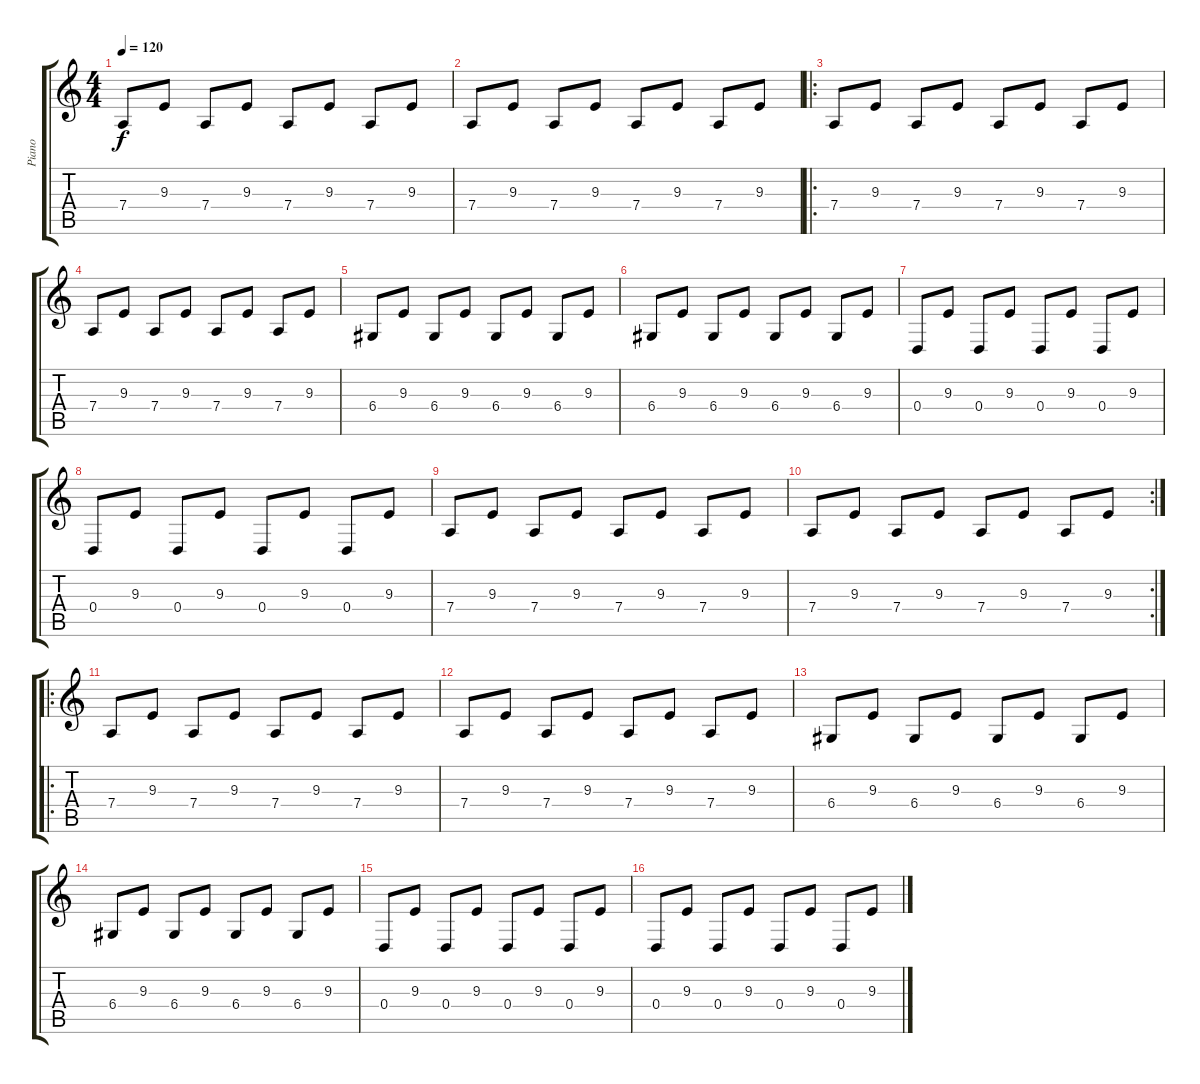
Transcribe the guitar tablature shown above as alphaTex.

\track ("Piano" "Piano") {instrument acousticgrandpiano}
\staff {score tabs}
\tuning (E4 B3 G3 D3 A2 E2) {hide}
\ts (4 4)
\tempo 120
\clef g2
\ks c
7.4.8{dy f} 9.3.8 7.4.8 9.3.8 7.4.8 9.3.8 7.4.8 9.3.8 |
7.4.8 9.3.8 7.4.8 9.3.8 7.4.8 9.3.8 7.4.8 9.3.8 |
\ro
7.4.8 9.3.8 7.4.8 9.3.8 7.4.8 9.3.8 7.4.8 9.3.8 |
7.4.8 9.3.8 7.4.8 9.3.8 7.4.8 9.3.8 7.4.8 9.3.8 |
6.4.8 9.3.8 6.4.8 9.3.8 6.4.8 9.3.8 6.4.8 9.3.8 |
6.4.8 9.3.8 6.4.8 9.3.8 6.4.8 9.3.8 6.4.8 9.3.8 |
0.4.8 9.3.8 0.4.8 9.3.8 0.4.8 9.3.8 0.4.8 9.3.8 |
0.4.8 9.3.8 0.4.8 9.3.8 0.4.8 9.3.8 0.4.8 9.3.8 |
7.4.8 9.3.8 7.4.8 9.3.8 7.4.8 9.3.8 7.4.8 9.3.8 |
\rc 2
7.4.8 9.3.8 7.4.8 9.3.8 7.4.8 9.3.8 7.4.8 9.3.8 |
\ro
7.4.8 9.3.8 7.4.8 9.3.8 7.4.8 9.3.8 7.4.8 9.3.8 |
7.4.8 9.3.8 7.4.8 9.3.8 7.4.8 9.3.8 7.4.8 9.3.8 |
6.4.8 9.3.8 6.4.8 9.3.8 6.4.8 9.3.8 6.4.8 9.3.8 |
6.4.8 9.3.8 6.4.8 9.3.8 6.4.8 9.3.8 6.4.8 9.3.8 |
0.4.8 9.3.8 0.4.8 9.3.8 0.4.8 9.3.8 0.4.8 9.3.8 |
0.4.8 9.3.8 0.4.8 9.3.8 0.4.8 9.3.8 0.4.8 9.3.8
